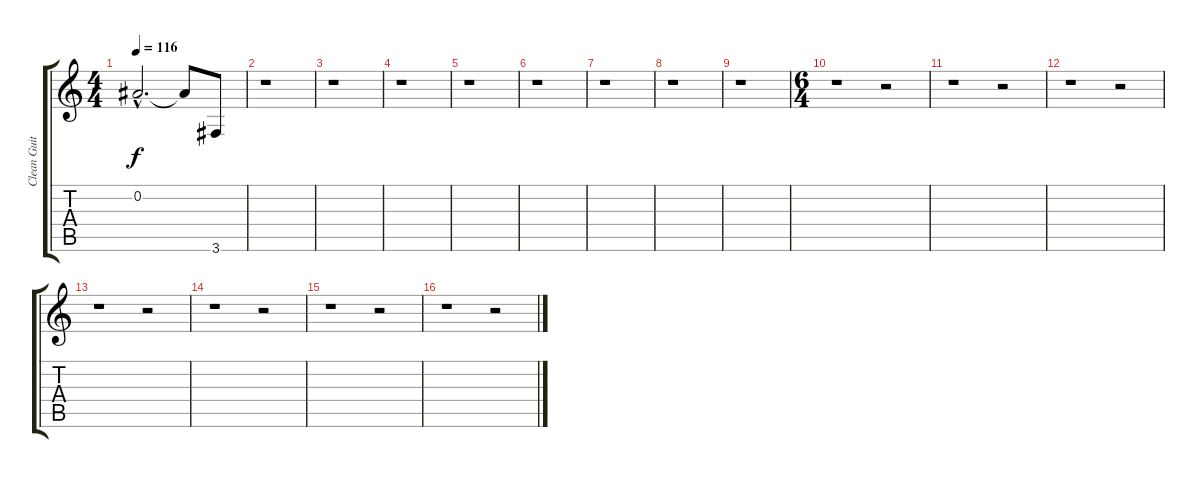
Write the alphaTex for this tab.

\track ("Clean Guitar 2" "Clean Guit") {instrument acousticguitarsteel}
\staff {score tabs}
\tuning (Eb4 Bb3 Gb3 Db3 Ab2 Eb2) {hide}
\ts (4 4)
\tempo 116
\clef g2
\ks c
0.2{hac t}.2{d dy f} 0.2{t}.8 3.6.8 |
r.1 |
r.1 |
r.1 |
r.1 |
r.1 |
r.1 |
r.1 |
r.1 |
\ts (6 4)
r.1 r.2 |
r.1 r.2 |
r.1 r.2 |
r.1 r.2 |
r.1 r.2 |
r.1 r.2 |
r.1 r.2
